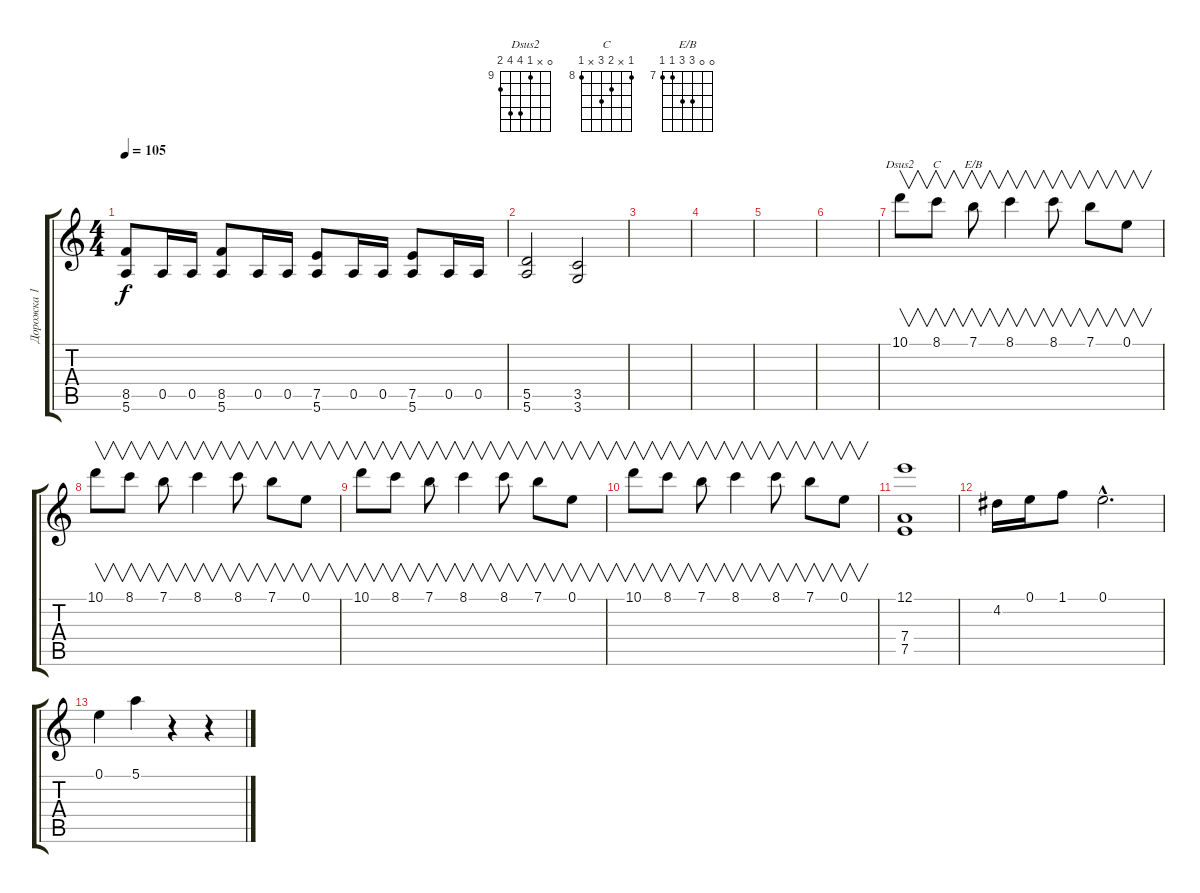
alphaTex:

\track ("Дорожка 1" "Дорожка 1") {instrument distortionguitar}
\staff {score tabs}
\tuning (E4 B3 G3 D3 A2 E2) {hide}
\chord ("Dsus2" 0 x 9 12 12 10) {firstfret 9}
\chord ("C" 8 x 9 10 x 8) {firstfret 8}
\chord ("E/B" 0 0 9 9 7 7) {firstfret 7}
\ts (4 4)
\tempo 105
\clef g2
\ks c
(8.5 5.6).8{dy f} 0.5.16 0.5.16 (8.5 5.6).8 0.5.16 0.5.16 (7.5 5.6).8 0.5.16 0.5.16 (7.5 5.6).8 0.5.16 0.5.16 |
(5.5 5.6).2 (3.5 3.6).2 |
|
|
|
|
10.1.8{v ch "Dsus2"} 8.1.8{v ch "C"} 7.1.8{v ch "E/B"} 8.1.4{v} 8.1.8{v} 7.1.8{v} 0.1.8{v} |
10.1.8{v} 8.1.8{v} 7.1.8{v} 8.1.4{v} 8.1.8{v} 7.1.8{v} 0.1.8{v} |
10.1.8{v} 8.1.8{v} 7.1.8{v} 8.1.4{v} 8.1.8{v} 7.1.8{v} 0.1.8{v} |
10.1.8{v} 8.1.8{v} 7.1.8{v} 8.1.4{v} 8.1.8{v} 7.1.8{v} 0.1.8{v} |
(12.1 7.4 7.5).1 |
4.2.16 0.1.16 1.1.8 0.1{hac}.2{d} |
0.1.4 5.1.4 r.4 r.4
